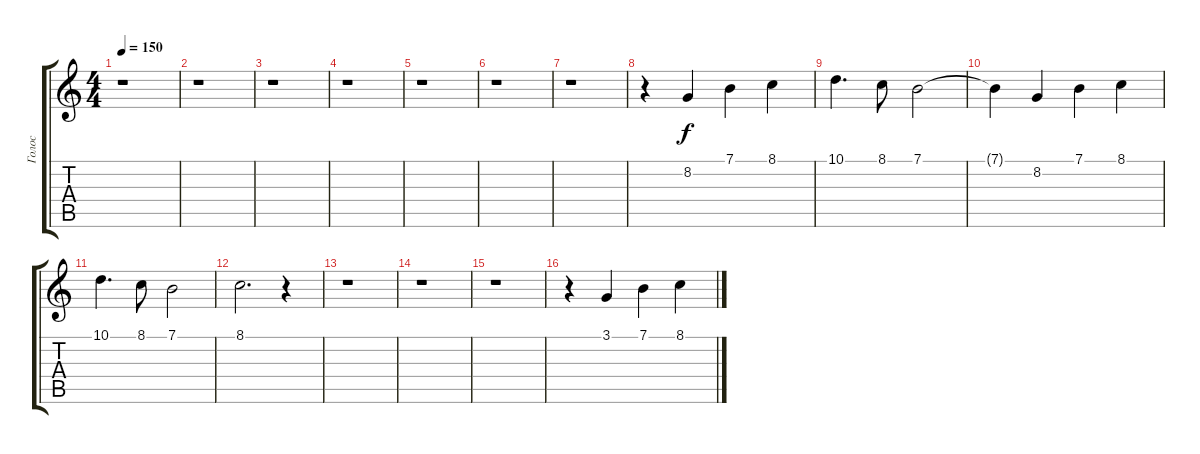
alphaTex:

\track ("Голос" "Голос") {instrument viola}
\staff {score tabs}
\tuning (E4 B3 G3 D3 A2 E2) {hide}
\ts (4 4)
\tempo 150
\clef g2
\ks c
r.1{dy f} |
r.1 |
r.1 |
r.1 |
r.1 |
r.1 |
r.1 |
r.4 8.2.4 7.1.4 8.1.4 |
10.1.4{d} 8.1.8 7.1.2 |
7.1{t}.4 8.2.4 7.1.4 8.1.4 |
10.1.4{d} 8.1.8 7.1.2 |
8.1.2{d} r.4 |
r.1 |
r.1 |
r.1 |
r.4 3.1.4 7.1.4 8.1.4
